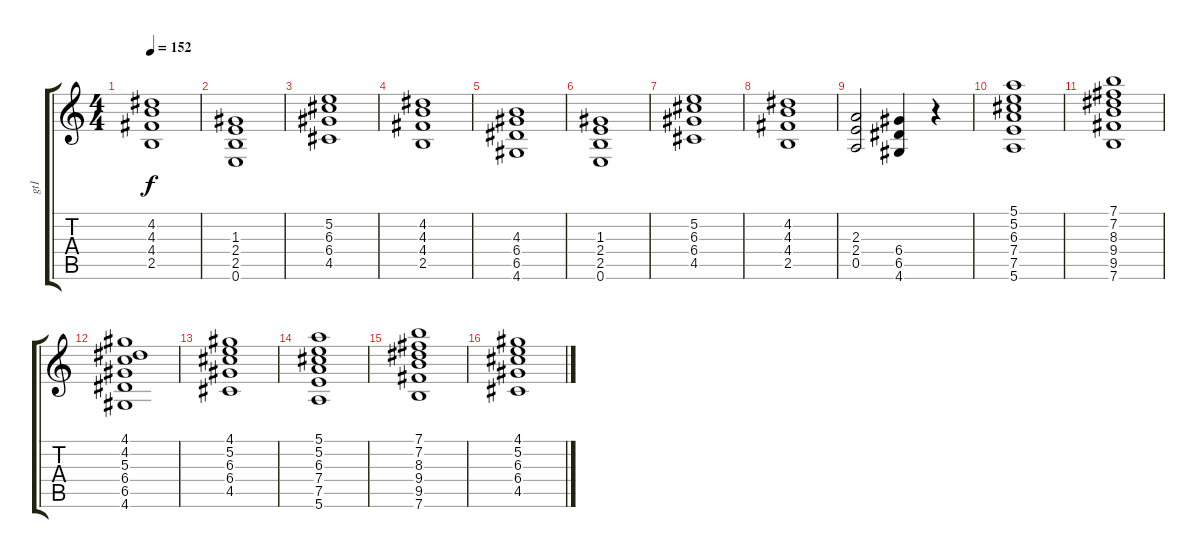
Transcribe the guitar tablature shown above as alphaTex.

\track ("gt1" "gt1") {instrument distortionguitar}
\staff {score tabs}
\tuning (E4 B3 G3 D3 A2 E2) {hide}
\ts (4 4)
\tempo 152
\clef g2
\ks c
(4.2 4.3 4.4 2.5).1{dy f} |
(1.3 2.4 2.5 0.6).1 |
(5.2 6.3 6.4 4.5).1 |
(4.2 4.3 4.4 2.5).1 |
(4.3 6.4 6.5 4.6).1 |
(1.3 2.4 2.5 0.6).1 |
(5.2 6.3 6.4 4.5).1 |
(4.2 4.3 4.4 2.5).1 |
(2.3 2.4 0.5).2 (6.4 6.5 4.6).4 r.4 |
(5.1 5.2 6.3 7.4 7.5 5.6).1 |
(7.1 7.2 8.3 9.4 9.5 7.6).1 |
(4.1 4.2 5.3 6.4 6.5 4.6).1 |
(4.1 5.2 6.3 6.4 4.5).1 |
(5.1 5.2 6.3 7.4 7.5 5.6).1 |
(7.1 7.2 8.3 9.4 9.5 7.6).1 |
(4.1 5.2 6.3 6.4 4.5).1
